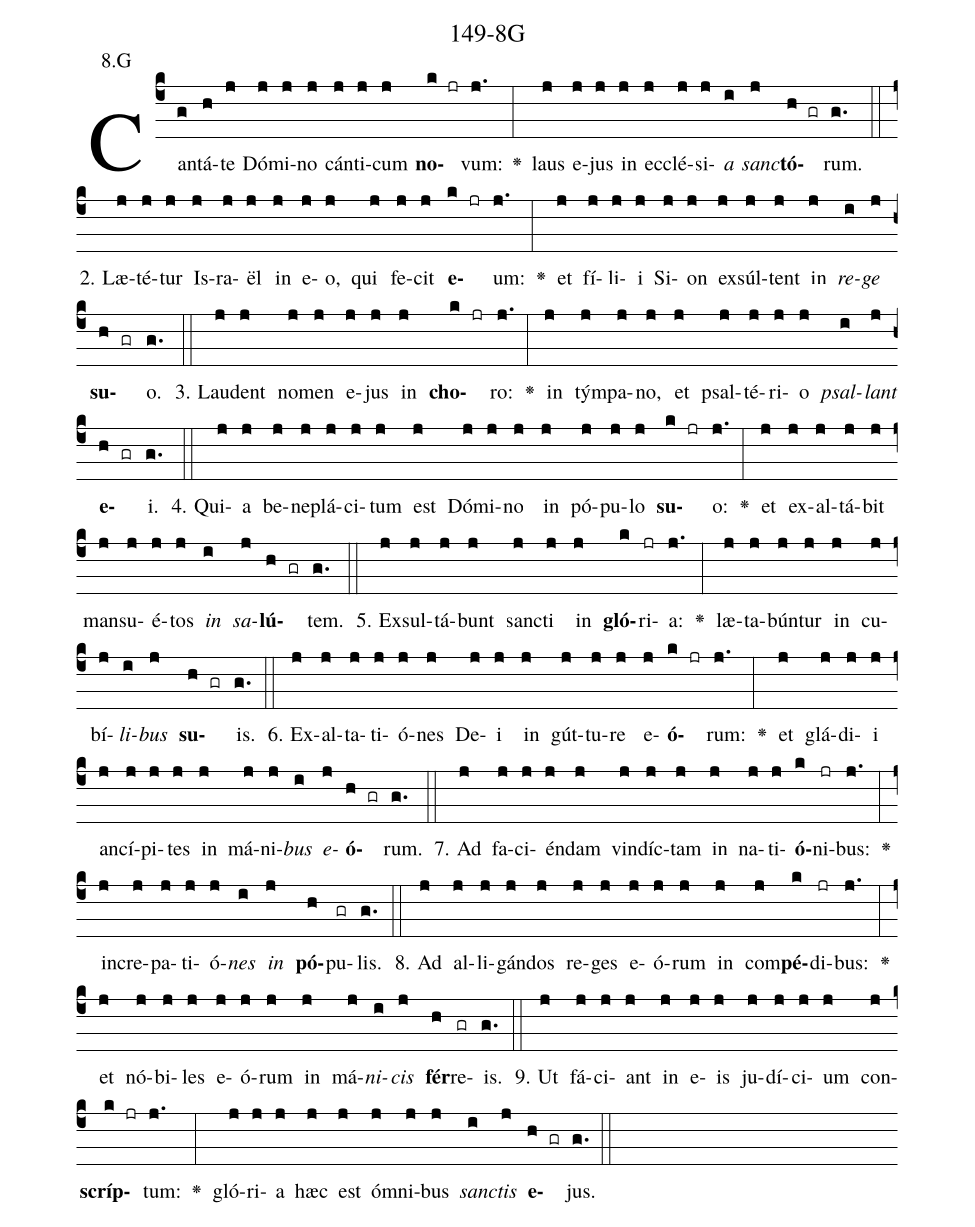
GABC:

name: 149-8G;
annotation: 8.G;
%%
(c4)Can(g)tá(h)te(j) Dó(j)mi(j)no(j) cán(j)ti(j)cum(j) <b>no</b>(k jr)vum:(j.) <v>\greheightstar</v>(:) laus(j) e(j)jus(j) in(j) ec(j)clé(j)si(j)<i>a</i>(i) <i>sanc</i>(j)<b>tó</b>(h gr)rum.(g.) (::)
2. Læ(j)té(j)tur(j) Is(j)ra(j)ël(j) in(j) e(j)o,(j) qui(j) fe(j)cit(j) <b>e</b>(k jr)um:(j.) <v>\greheightstar</v>(:) et(j) fí(j)li(j)i(j) Si(j)on(j) ex(j)súl(j)tent(j) in(j) <i>re</i>(i)<i>ge</i>(j) <b>su</b>(h gr)o.(g.) (::)
3. Lau(j)dent(j) no(j)men(j) e(j)jus(j) in(j) <b>cho</b>(k jr)ro:(j.) <v>\greheightstar</v>(:) in(j) tým(j)pa(j)no,(j) et(j) psal(j)té(j)ri(j)o(j) <i>psal</i>(i)<i>lant</i>(j) <b>e</b>(h gr)i.(g.) (::)
4. Qui(j)a(j) be(j)ne(j)plá(j)ci(j)tum(j) est(j) Dó(j)mi(j)no(j) in(j) pó(j)pu(j)lo(j) <b>su</b>(k jr)o:(j.) <v>\greheightstar</v>(:) et(j) ex(j)al(j)tá(j)bit(j) man(j)su(j)é(j)tos(j) <i>in</i>(i) <i>sa</i>(j)<b>lú</b>(h gr)tem.(g.) (::)
5. Ex(j)sul(j)tá(j)bunt(j) sanc(j)ti(j) in(j) <b>gló</b>(k)ri(jr)a:(j.) <v>\greheightstar</v>(:) læ(j)ta(j)bún(j)tur(j) in(j) cu(j)bí(j)<i>li</i>(i)<i>bus</i>(j) <b>su</b>(h gr)is.(g.) (::)
6. Ex(j)al(j)ta(j)ti(j)ó(j)nes(j) De(j)i(j) in(j) gút(j)tu(j)re(j) e(j)<b>ó</b>(k jr)rum:(j.) <v>\greheightstar</v>(:) et(j) glá(j)di(j)i(j) an(j)cí(j)pi(j)tes(j) in(j) má(j)ni(j)<i>bus</i>(i) <i>e</i>(j)<b>ó</b>(h gr)rum.(g.) (::)
7. Ad(j) fa(j)ci(j)én(j)dam(j) vin(j)díc(j)tam(j) in(j) na(j)ti(j)<b>ó</b>(k)ni(jr)bus:(j.) <v>\greheightstar</v>(:) in(j)cre(j)pa(j)ti(j)ó(j)<i>nes</i>(i) <i>in</i>(j) <b>pó</b>(h)pu(gr)lis.(g.) (::)
8. Ad(j) al(j)li(j)gán(j)dos(j) re(j)ges(j) e(j)ó(j)rum(j) in(j) com(j)<b>pé</b>(k)di(jr)bus:(j.) <v>\greheightstar</v>(:) et(j) nó(j)bi(j)les(j) e(j)ó(j)rum(j) in(j) má(j)<i>ni</i>(i)<i>cis</i>(j) <b>fér</b>(h)re(gr)is.(g.) (::)
9. Ut(j) fá(j)ci(j)ant(j) in(j) e(j)is(j) ju(j)dí(j)ci(j)um(j) con(j)<b>scríp</b>(k jr)tum:(j.) <v>\greheightstar</v>(:) gló(j)ri(j)a(j) hæc(j) est(j) óm(j)ni(j)bus(j) <i>sanc</i>(i)<i>tis</i>(j) <b>e</b>(h gr)jus.(g.) (::)
